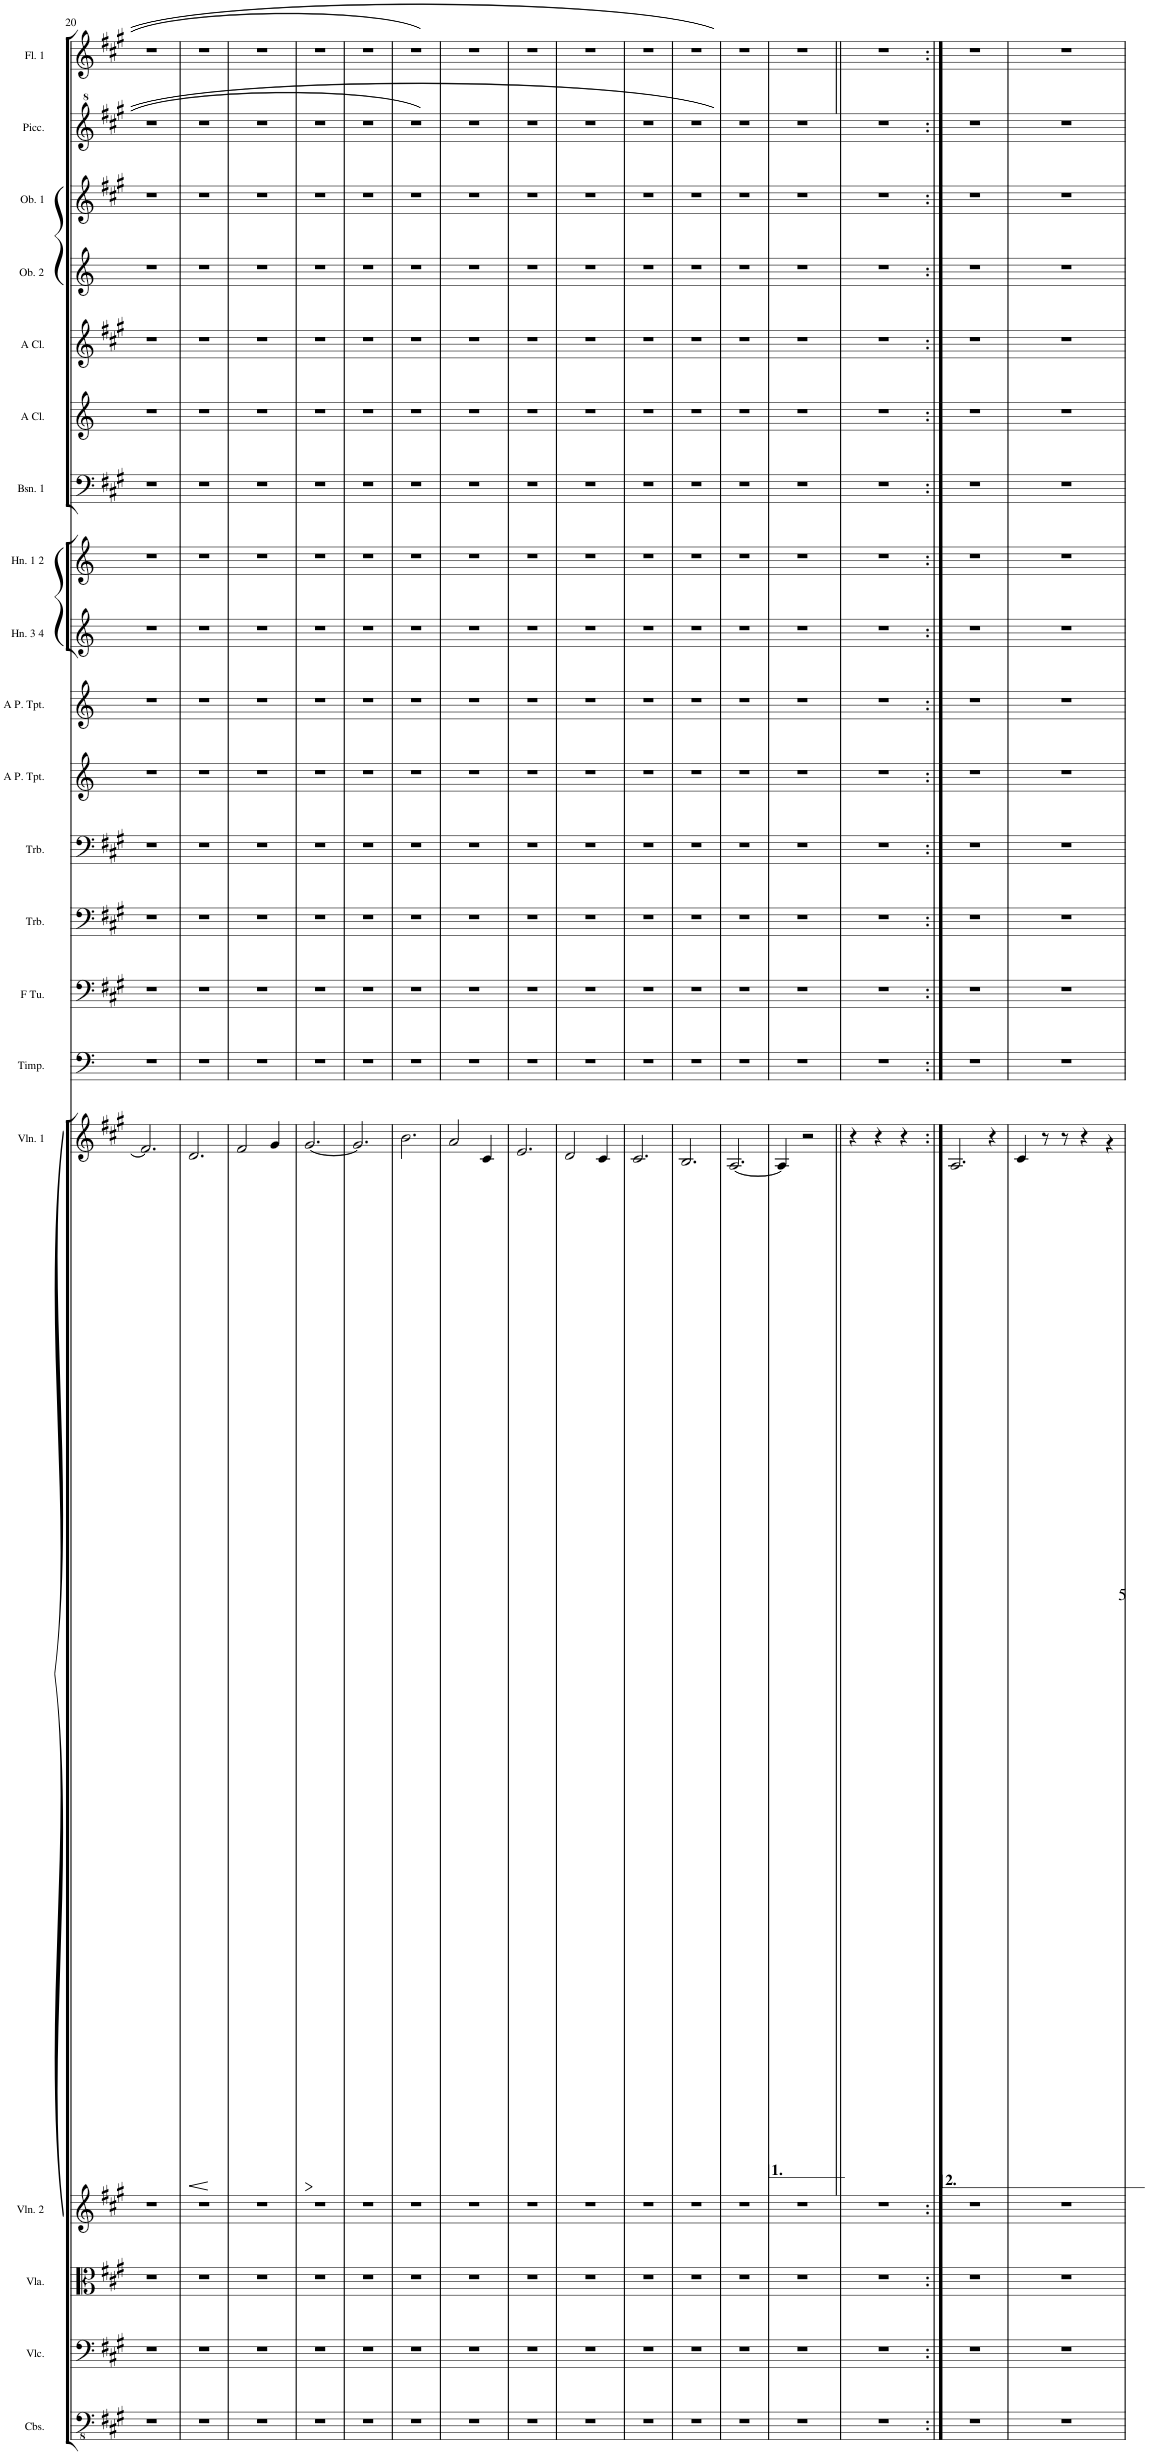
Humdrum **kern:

**kern	**kern	**kern	**kern	**kern	**dynam	**kern	**kern	**kern	**kern	**kern	**kern	**kern	**kern	**kern	**kern	**kern	**kern	**kern	**kern	**kern
*part20	*part19	*part18	*part17	*part16	*part16	*part15	*part14	*part13	*part12	*part11	*part10	*part9	*part8	*part7	*part6	*part5	*part4	*part3	*part2	*part1
*staff20	*staff19	*staff18	*staff17	*staff16	*staff16	*staff15	*staff14	*staff13	*staff12	*staff11	*staff10	*staff9	*staff8	*staff7	*staff6	*staff5	*staff4	*staff3	*staff2	*staff1
*I"Contrabass	*I"Violoncello	*I"Viola	*I"Violin 2	*I"Violin 1	*	*I"Timpani	*I"F Tuba	*I"Trombone	*I"Trombone	*I"A Piccolo Trumpet	*I"A Piccolo Trumpet	*I"Horn 3 4	*I"Horn 1 2	*I"Bassoon 1	*I"A Clarinet	*I"A Clarinet	*I"Oboe 2	*I"Oboe 1	*I"Piccolo	*I"Flute 1
*I'Cbs.	*I'Vlc.	*I'Vla.	*I'Vln. 2	*I'Vln. 1	*	*I'Timp.	*I'F Tu.	*I'Trb.	*I'Trb.	*I'A P. Tpt.	*I'A P. Tpt.	*I'Hn. 3 4	*I'Hn. 1 2	*I'Bsn. 1	*I'A Cl.	*I'A Cl.	*I'Ob. 2	*I'Ob. 1	*I'Picc.	*I'Fl. 1
!!LO:PB:g=z
*clefFv4	*clefF4	*clefC3	*clefG2	*clefG2	*	*clefF4	*clefF4	*clefF4	*clefF4	*clefG2	*clefG2	*clefG2	*clefG2	*clefF4	*clefG2	*clefG2	*clefG2	*clefG2	*clefG^2	*clefG2
*	*	*	*	*	*	*	*	*	*	*Trd-5c-9	*Trd-5c-9	*Trd4c7	*Trd4c7	*	*Trd2c3	*Trd2c3	*	*	*Trd-7c-12	*
*k[f#c#g#]	*k[f#c#g#]	*k[f#c#g#]	*k[f#c#g#]	*k[f#c#g#]	*	*k[]	*k[f#c#g#]	*k[f#c#g#]	*k[f#c#g#]	*k[]	*k[]	*k[]	*k[]	*k[f#c#g#]	*k[]	*k[f#c#g#]	*k[]	*k[f#c#g#]	*k[f#c#g#]	*k[f#c#g#]
*M6/8	*M6/8	*M6/8	*M6/8	*M3/4	*	*M6/8	*M6/8	*M6/8	*M6/8	*M6/8	*M6/8	*M6/8	*M6/8	*M6/8	*M6/8	*M6/8	*M6/8	*M6/8	*M6/8	*M6/8
=20	=20	=20	=20	=20	=20	=20	=20	=20	=20	=20	=20	=20	=20	=20	=20	=20	=20	=20	=20	=20
2.r	2.r	2.r	2.r	2.f#/]	.	2.r	2.r	2.r	2.r	2.r	2.r	2.r	2.r	2.r	2.r	2.r	2.r	2.r	2.r	2.r
=21	=21	=21	=21	=21	=21	=21	=21	=21	=21	=21	=21	=21	=21	=21	=21	=21	=21	=21	=21	=21
!	!	!	!	!	!LO:HP:b	!	!	!	!	!	!	!	!	!	!	!	!	!	!	!
2.r	2.r	2.r	2.r	2.d/	<	2.r	2.r	2.r	2.r	2.r	2.r	2.r	2.r	2.r	2.r	2.r	2.r	2.r	2.r	2.r
=22	=22	=22	=22	=22	=22	=22	=22	=22	=22	=22	=22	=22	=22	=22	=22	=22	=22	=22	=22	=22
2.r	2.r	2.r	2.r	2f#/	.	2.r	2.r	2.r	2.r	2.r	2.r	2.r	2.r	2.r	2.r	2.r	2.r	2.r	2.r	2.r
.	.	.	.	4g#/	.	.	.	.	.	.	.	.	.	.	.	.	.	.	.	.
.	.	.	.	.	[	.	.	.	.	.	.	.	.	.	.	.	.	.	.	.
=23	=23	=23	=23	=23	=23	=23	=23	=23	=23	=23	=23	=23	=23	=23	=23	=23	=23	=23	=23	=23
2.r	2.r	2.r	2.r	[2.g#/	.	2.r	2.r	2.r	2.r	2.r	2.r	2.r	2.r	2.r	2.r	2.r	2.r	2.r	2.r	2.r
=24	=24	=24	=24	=24	=24	=24	=24	=24	=24	=24	=24	=24	=24	=24	=24	=24	=24	=24	=24	=24
2.r	2.r	2.r	2.r	2.g#/]	.	2.r	2.r	2.r	2.r	2.r	2.r	2.r	2.r	2.r	2.r	2.r	2.r	2.r	2.r	2.r
=25	=25	=25	=25	=25	=25	=25	=25	=25	=25	=25	=25	=25	=25	=25	=25	=25	=25	=25	=25	=25
2.r	2.r	2.r	2.r	2.b\	.	2.r	2.r	2.r	2.r	2.r	2.r	2.r	2.r	2.r	2.r	2.r	2.r	2.r	2.r	2.r
=26	=26	=26	=26	=26	=26	=26	=26	=26	=26	=26	=26	=26	=26	=26	=26	=26	=26	=26	=26	=26
2.r	2.r	2.r	2.r	2a/	.	2.r	2.r	2.r	2.r	2.r	2.r	2.r	2.r	2.r	2.r	2.r	2.r	2.r	2.r	2.r
.	.	.	.	4c#/	.	.	.	.	.	.	.	.	.	.	.	.	.	.	.	.
=27	=27	=27	=27	=27	=27	=27	=27	=27	=27	=27	=27	=27	=27	=27	=27	=27	=27	=27	=27	=27
2.r	2.r	2.r	2.r	2.e/	.	2.r	2.r	2.r	2.r	2.r	2.r	2.r	2.r	2.r	2.r	2.r	2.r	2.r	2.r	2.r
=28	=28	=28	=28	=28	=28	=28	=28	=28	=28	=28	=28	=28	=28	=28	=28	=28	=28	=28	=28	=28
2.r	2.r	2.r	2.r	2d/	.	2.r	2.r	2.r	2.r	2.r	2.r	2.r	2.r	2.r	2.r	2.r	2.r	2.r	2.r	2.r
.	.	.	.	4c#/	.	.	.	.	.	.	.	.	.	.	.	.	.	.	.	.
=29	=29	=29	=29	=29	=29	=29	=29	=29	=29	=29	=29	=29	=29	=29	=29	=29	=29	=29	=29	=29
2.r	2.r	2.r	2.r	2.c#/	.	2.r	2.r	2.r	2.r	2.r	2.r	2.r	2.r	2.r	2.r	2.r	2.r	2.r	2.r	2.r
=30	=30	=30	=30	=30	=30	=30	=30	=30	=30	=30	=30	=30	=30	=30	=30	=30	=30	=30	=30	=30
2.r	2.r	2.r	2.r	2.B/	.	2.r	2.r	2.r	2.r	2.r	2.r	2.r	2.r	2.r	2.r	2.r	2.r	2.r	2.r	2.r
=31	=31	=31	=31	=31	=31	=31	=31	=31	=31	=31	=31	=31	=31	=31	=31	=31	=31	=31	=31	=31
2.r	2.r	2.r	2.r	[2.A/	.	2.r	2.r	2.r	2.r	2.r	2.r	2.r	2.r	2.r	2.r	2.r	2.r	2.r	2.r	2.r
=32	=32	=32	=32	=32	=32	=32	=32	=32	=32	=32	=32	=32	=32	=32	=32	=32	=32	=32	=32	=32
2.r	2.r	2.r	2.r	4A/]	.	2.r	2.r	2.r	2.r	2.r	2.r	2.r	2.r	2.r	2.r	2.r	2.r	2.r	2.r	2.r
.	.	.	.	2r	.	.	.	.	.	.	.	.	.	.	.	.	.	.	.	.
=33||	=33||	=33||	=33||	=33||	=33||	=33||	=33||	=33||	=33||	=33||	=33||	=33||	=33||	=33||	=33||	=33||	=33||	=33||	=33||	=33||
2.r	2.r	2.r	2.r	4r	.	2.r	2.r	2.r	2.r	2.r	2.r	2.r	2.r	2.r	2.r	2.r	2.r	2.r	2.r	2.r
.	.	.	.	4r	.	.	.	.	.	.	.	.	.	.	.	.	.	.	.	.
.	.	.	.	4r	.	.	.	.	.	.	.	.	.	.	.	.	.	.	.	.
=34:|!	=34:|!	=34:|!	=34:|!	=34:|!	=34:|!	=34:|!	=34:|!	=34:|!	=34:|!	=34:|!	=34:|!	=34:|!	=34:|!	=34:|!	=34:|!	=34:|!	=34:|!	=34:|!	=34:|!	=34:|!
2.r	2.r	2.r	2.r	2.A/	.	2.r	2.r	2.r	2.r	2.r	2.r	2.r	2.r	2.r	2.r	2.r	2.r	2.r	2.r	2.r
4ryy	4ryy	4ryy	4ryy	4r	.	4ryy	4ryy	4ryy	4ryy	4ryy	4ryy	4ryy	4ryy	4ryy	4ryy	4ryy	4ryy	4ryy	4ryy	4ryy
=35	=35	=35	=35	=35	=35	=35	=35	=35	=35	=35	=35	=35	=35	=35	=35	=35	=35	=35	=35	=35
*	*	*	*	*^	*	*	*	*	*	*	*	*	*	*	*	*	*	*	*	*
2.r	2.r	2.r	2.r	4c#/	2.ryy	.	2.r	2.r	2.r	2.r	2.r	2.r	2.r	2.r	2.r	2.r	2.r	2.r	2.r	2.r	2.r
.	.	.	.	8r	.	.	.	.	.	.	.	.	.	.	.	.	.	.	.	.	.
.	.	.	.	8r	.	.	.	.	.	.	.	.	.	.	.	.	.	.	.	.	.
.	.	.	.	4r	.	.	.	.	.	.	.	.	.	.	.	.	.	.	.	.	.
4ryy	4ryy	4ryy	4ryy	4ryy	4r	.	4ryy	4ryy	4ryy	4ryy	4ryy	4ryy	4ryy	4ryy	4ryy	4ryy	4ryy	4ryy	4ryy	4ryy	4ryy
*	*	*	*	*v	*v	*	*	*	*	*	*	*	*	*	*	*	*	*	*	*	*
=	=	=	=	=	=	=	=	=	=	=	=	=	=	=	=	=	=	=	=	=
*-	*-	*-	*-	*-	*-	*-	*-	*-	*-	*-	*-	*-	*-	*-	*-	*-	*-	*-	*-	*-
